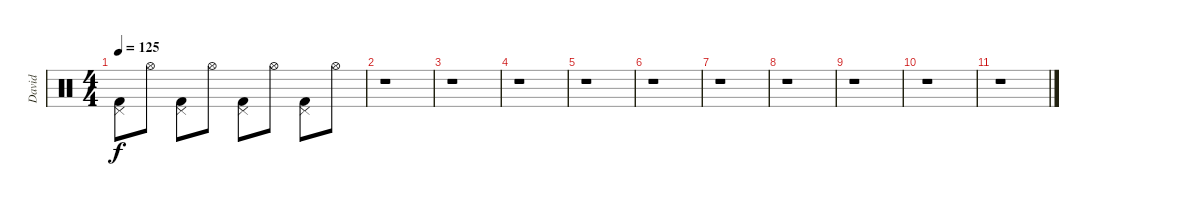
\track ("David" "David") {instrument percussion}
\staff {score}
\articulation defaults
\ts (4 4)
\tempo 125
\clef neutral
\ks c
("Pedal Hi-Hat (hit)" "Kick (hit) 2").8{dy f} "Hi-Hat (open)".8 ("Pedal Hi-Hat (hit)" "Kick (hit) 2").8 "Hi-Hat (open)".8 ("Pedal Hi-Hat (hit)" "Kick (hit) 2").8 "Hi-Hat (open)".8 ("Pedal Hi-Hat (hit)" "Kick (hit) 2").8 "Hi-Hat (open)".8 |
r.1 |
r.1 |
r.1 |
r.1 |
r.1 |
r.1 |
r.1 |
r.1 |
r.1 |
r.1
